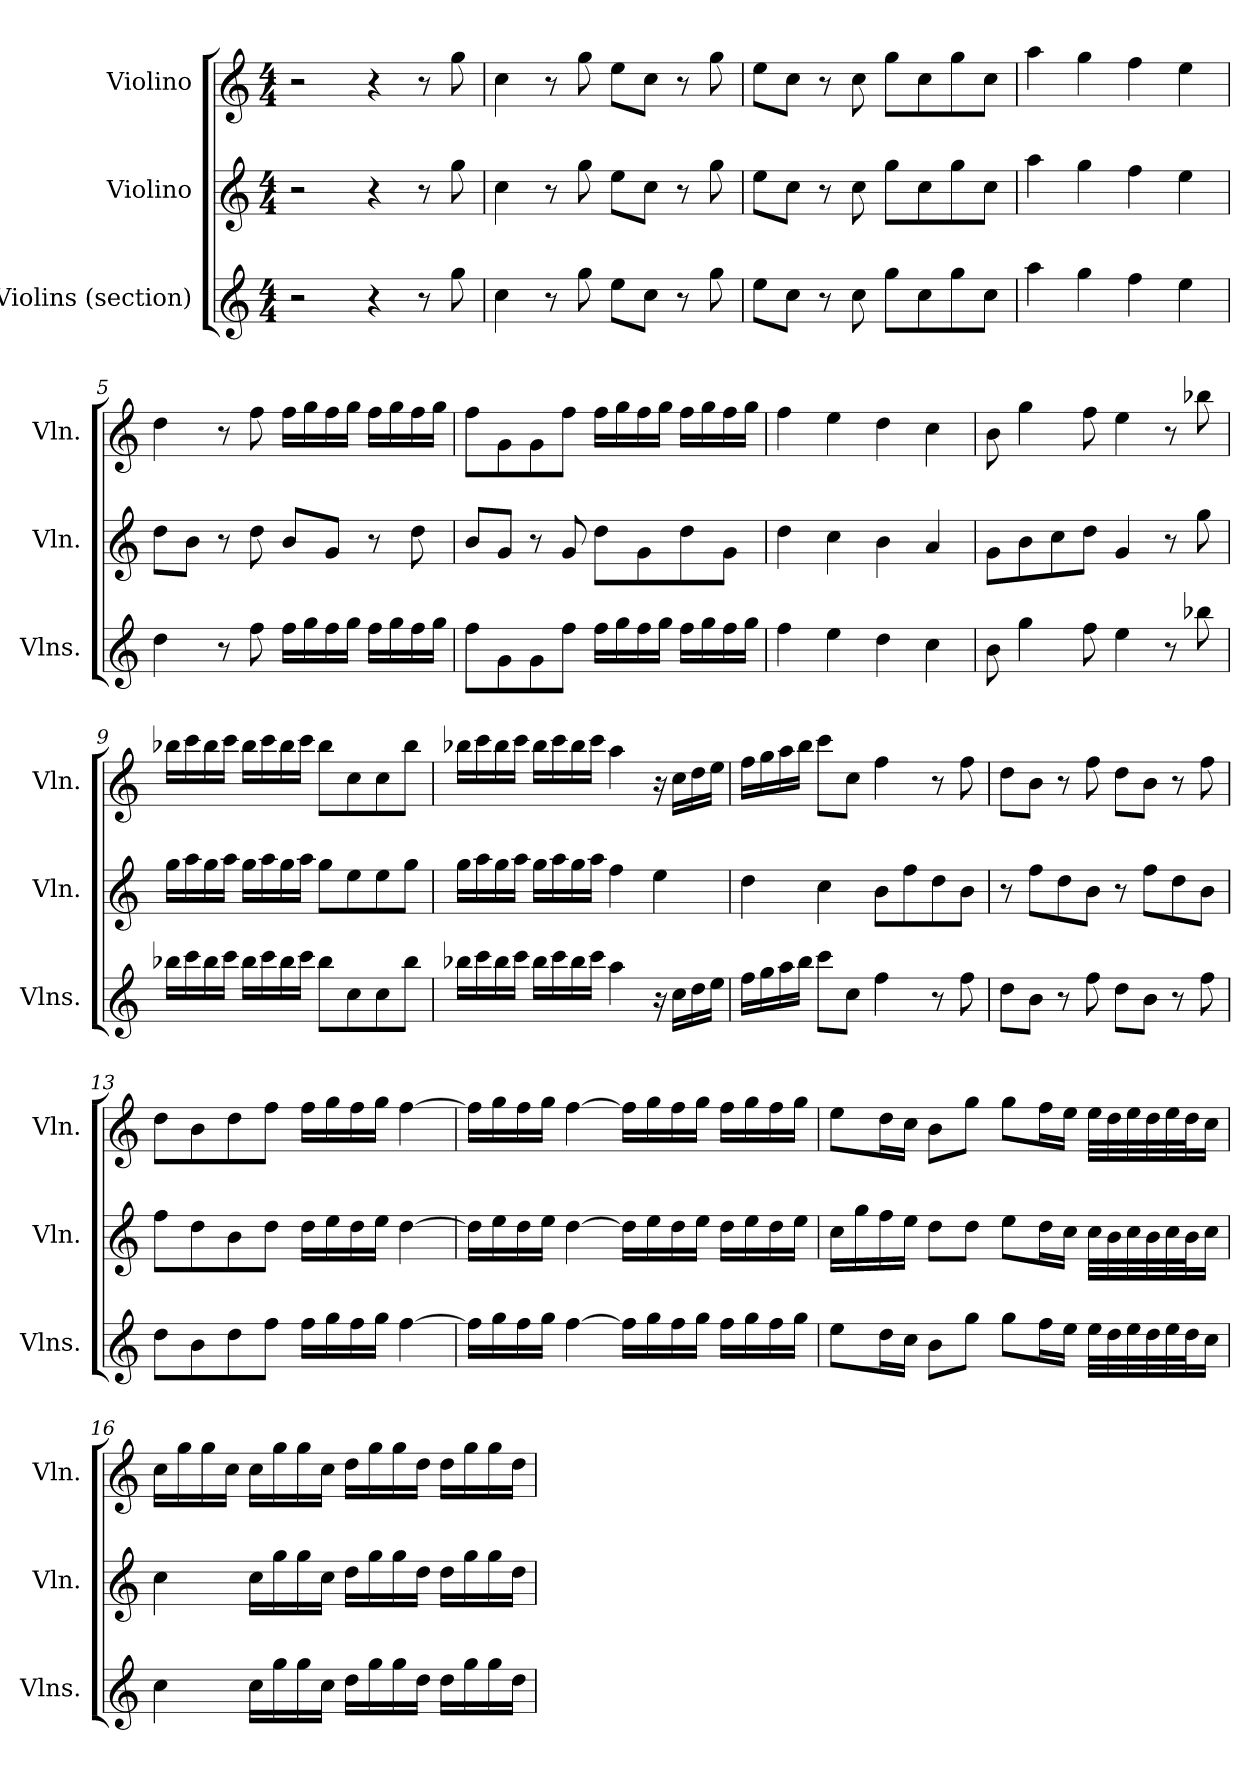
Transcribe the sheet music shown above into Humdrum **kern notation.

**kern	**kern	**kern
*part3	*part2	*part1
*staff3	*staff2	*staff1
*I"Violins (section)	*I"Violino	*I"Violino
*I'Vlns.	*I'Vln.	*I'Vln.
*clefG2	*clefG2	*clefG2
*k[]	*k[]	*k[]
*M4/4	*M4/4	*M4/4
*MM135	*MM135	*MM135
=1	=1	=1
2r	2r	2r
4r	4r	4r
8r	8r	8r
8gg\	8gg\	8gg\
=2	=2	=2
4cc\	4cc\	4cc\
8r	8r	8r
8gg\	8gg\	8gg\
8ee\L	8ee\L	8ee\L
8cc\J	8cc\J	8cc\J
8r	8r	8r
8gg\	8gg\	8gg\
=3	=3	=3
8ee\L	8ee\L	8ee\L
8cc\J	8cc\J	8cc\J
8r	8r	8r
8cc\	8cc\	8cc\
8gg\L	8gg\L	8gg\L
8cc\	8cc\	8cc\
8gg\	8gg\	8gg\
8cc\J	8cc\J	8cc\J
=4	=4	=4
4aa\	4aa\	4aa\
4gg\	4gg\	4gg\
4ff\	4ff\	4ff\
4ee\	4ee\	4ee\
!!LO:LB:g=z
=5	=5	=5
4dd\	8dd\L	4dd\
.	8b\J	.
8r	8r	8r
8ff\	8dd\	8ff\
16ff\LL	8b/L	16ff\LL
16gg\	.	16gg\
16ff\	8g/J	16ff\
16gg\JJ	.	16gg\JJ
16ff\LL	8r	16ff\LL
16gg\	.	16gg\
16ff\	8dd\	16ff\
16gg\JJ	.	16gg\JJ
=6	=6	=6
8ff\L	8b/L	8ff\L
8g\	8g/J	8g\
8g\	8r	8g\
8ff\J	8g/	8ff\J
16ff\LL	8dd\L	16ff\LL
16gg\	.	16gg\
16ff\	8g\	16ff\
16gg\JJ	.	16gg\JJ
16ff\LL	8dd\	16ff\LL
16gg\	.	16gg\
16ff\	8g\J	16ff\
16gg\JJ	.	16gg\JJ
=7	=7	=7
4ff\	4dd\	4ff\
4ee\	4cc\	4ee\
4dd\	4b\	4dd\
4cc\	4a/	4cc\
=8	=8	=8
8b\	8g\L	8b\
4gg\	8b\	4gg\
.	8cc\	.
8ff\	8dd\J	8ff\
4ee\	4g/	4ee\
8r	8r	8r
8bb-X\	8gg\	8bb-X\
!!LO:LB:g=z
=9	=9	=9
16bb-X\LL	16gg\LL	16bb-X\LL
16ccc\	16aa\	16ccc\
16bb-\	16gg\	16bb-\
16ccc\JJ	16aa\JJ	16ccc\JJ
16bb-\LL	16gg\LL	16bb-\LL
16ccc\	16aa\	16ccc\
16bb-\	16gg\	16bb-\
16ccc\JJ	16aa\JJ	16ccc\JJ
8bb-\L	8gg\L	8bb-\L
8cc\	8ee\	8cc\
8cc\	8ee\	8cc\
8bb-\J	8gg\J	8bb-\J
=10	=10	=10
16bb-X\LL	16gg\LL	16bb-X\LL
16ccc\	16aa\	16ccc\
16bb-\	16gg\	16bb-\
16ccc\JJ	16aa\JJ	16ccc\JJ
16bb-\LL	16gg\LL	16bb-\LL
16ccc\	16aa\	16ccc\
16bb-\	16gg\	16bb-\
16ccc\JJ	16aa\JJ	16ccc\JJ
4aa\	4ff\	4aa\
16r	4ee\	16r
16cc\LL	.	16cc\LL
16dd\	.	16dd\
16ee\JJ	.	16ee\JJ
=11	=11	=11
16ff\LL	4dd\	16ff\LL
16gg\	.	16gg\
16aa\	.	16aa\
16bb\JJ	.	16bb\JJ
8ccc\L	4cc\	8ccc\L
8cc\J	.	8cc\J
4ff\	8b\L	4ff\
.	8ff\	.
8r	8dd\	8r
8ff\	8b\J	8ff\
!!LO:LB:g=z
=12	=12	=12
8dd\L	8r	8dd\L
8b\J	8ff\L	8b\J
8r	8dd\	8r
8ff\	8b\J	8ff\
8dd\L	8r	8dd\L
8b\J	8ff\L	8b\J
8r	8dd\	8r
8ff\	8b\J	8ff\
=13	=13	=13
8dd\L	8ff\L	8dd\L
8b\	8dd\	8b\
8dd\	8b\	8dd\
8ff\J	8dd\J	8ff\J
16ff\LL	16dd\LL	16ff\LL
16gg\	16ee\	16gg\
16ff\	16dd\	16ff\
16gg\JJ	16ee\JJ	16gg\JJ
[4ff\	[4dd\	[4ff\
=14	=14	=14
16ff\LL]	16dd\LL]	16ff\LL]
16gg\	16ee\	16gg\
16ff\	16dd\	16ff\
16gg\JJ	16ee\JJ	16gg\JJ
[4ff\	[4dd\	[4ff\
16ff\LL]	16dd\LL]	16ff\LL]
16gg\	16ee\	16gg\
16ff\	16dd\	16ff\
16gg\JJ	16ee\JJ	16gg\JJ
16ff\LL	16dd\LL	16ff\LL
16gg\	16ee\	16gg\
16ff\	16dd\	16ff\
16gg\JJ	16ee\JJ	16gg\JJ
!!LO:LB:g=z
=15	=15	=15
8ee\L	16cc\LL	8ee\L
.	16gg\	.
16dd\L	16ff\	16dd\L
16cc\JJ	16ee\JJ	16cc\JJ
8b\L	8dd\L	8b\L
8gg\J	8dd\J	8gg\J
8gg\L	8ee\L	8gg\L
16ff\L	16dd\L	16ff\L
16ee\JJ	16cc\JJ	16ee\JJ
32ee\LLL	32cc\LLL	32ee\LLL
32dd\	32b\	32dd\
32ee\	32cc\	32ee\
32dd\	32b\	32dd\
32ee\	32cc\	32ee\
32dd\J	32b\J	32dd\J
16cc\JJ	16cc\JJ	16cc\JJ
=16	=16	=16
4cc\	4cc\	16cc\LL
.	.	16gg\
.	.	16gg\
.	.	16cc\JJ
16cc\LL	16cc\LL	16cc\LL
16gg\	16gg\	16gg\
16gg\	16gg\	16gg\
16cc\JJ	16cc\JJ	16cc\JJ
16dd\LL	16dd\LL	16dd\LL
16gg\	16gg\	16gg\
16gg\	16gg\	16gg\
16dd\JJ	16dd\JJ	16dd\JJ
16dd\LL	16dd\LL	16dd\LL
16gg\	16gg\	16gg\
16gg\	16gg\	16gg\
16dd\JJ	16dd\JJ	16dd\JJ
=	=	=
*-	*-	*-
